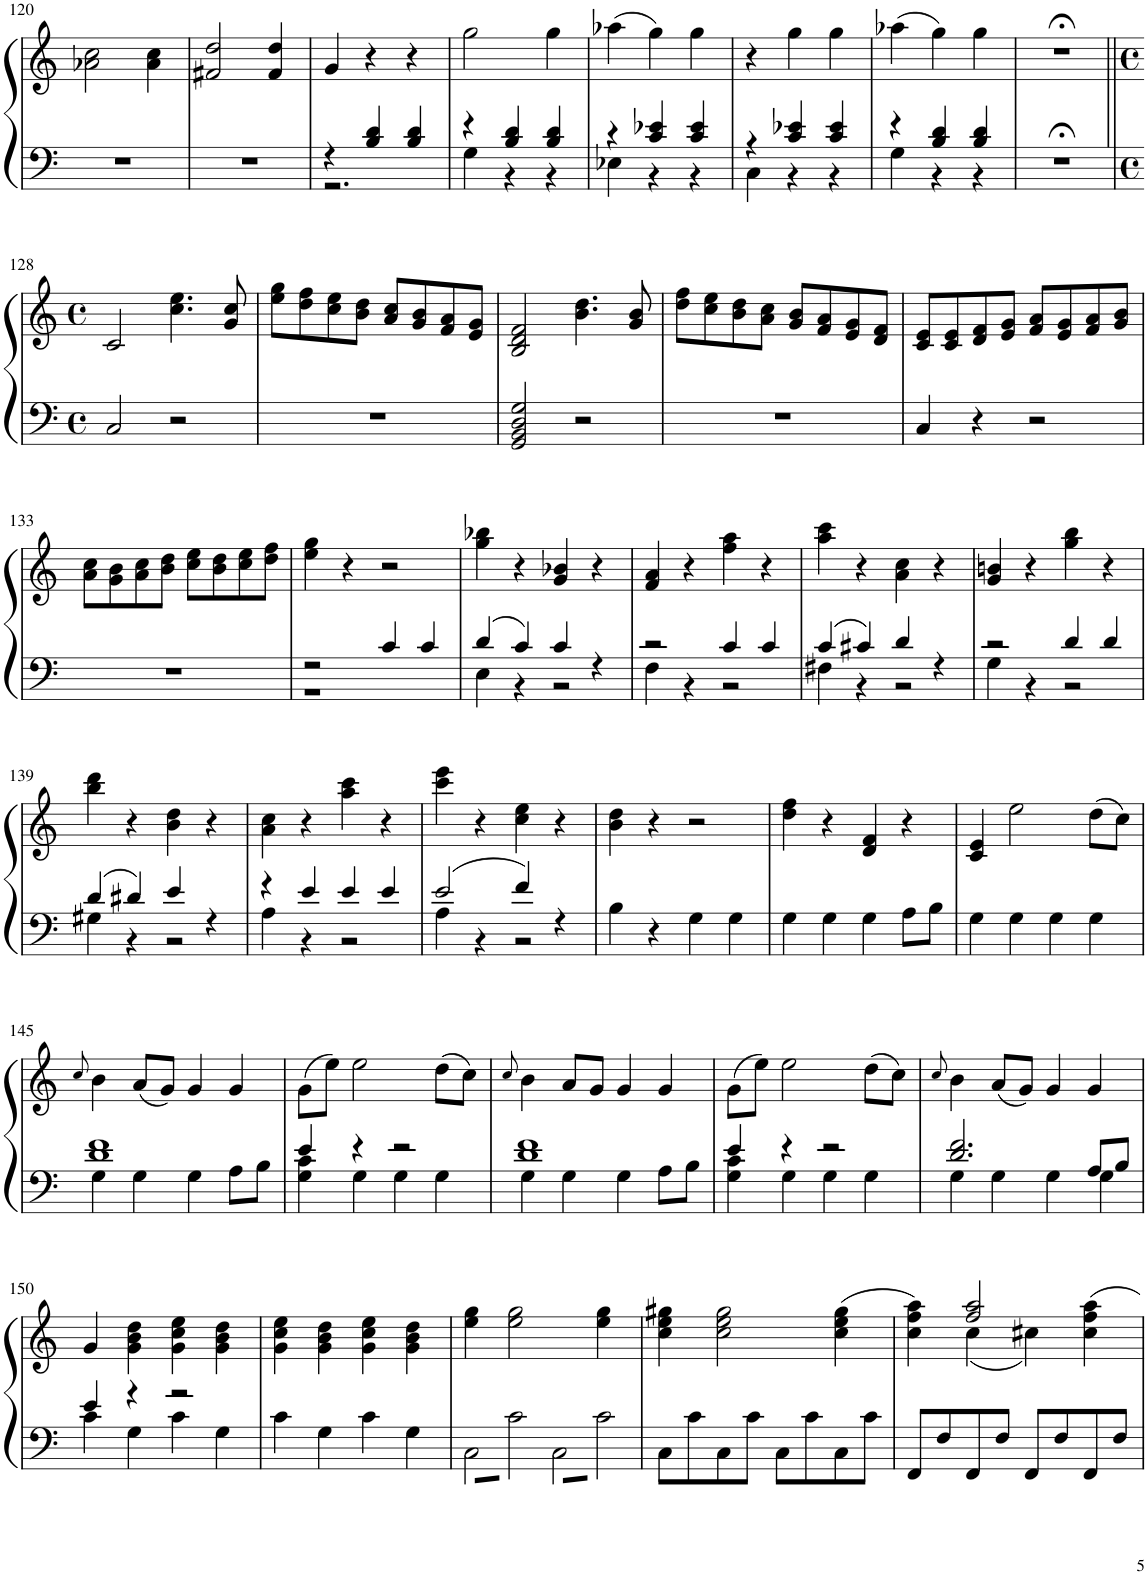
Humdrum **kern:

**kern	**kern
*part1	*part1
*staff2	*staff1
*I"Piano	*
*I'Pno.	*
!!LO:PB:g=z
*clefF4	*clefG2
*k[]	*k[]
*M3/4	*M3/4
=120	=120
2.r	2a-X\ 2cc\
.	4a-\ 4cc\
=121	=121
2.r	2f#X/ 2dd/
.	4f#/ 4dd/
=122	=122
*^	*
4r	2.r	4g/
4B/ 4d/	.	4r
4B/ 4d/	.	4r
=123	=123	=123
4r	4G\	2gg\
4B/ 4d/	4r	.
4B/ 4d/	4r	4gg\
=124	=124	=124
4r	4E-X\	(4aa-X\
4c/ 4e-X/	4r	4gg\)
4c/ 4e-/	4r	4gg\
=125	=125	=125
4r	4C\	4r
4c/ 4e-X/	4r	4gg\
4c/ 4e-/	4r	4gg\
=126	=126	=126
4r	4G\	(4aa-X\
4B/ 4d/	4r	4gg\)
4B/ 4d/	4r	4gg\
*v	*v	*
=127	=127
2.r;<	2.r;<
!!LO:LB:g=z
=128||	=128||
*M4/4	*M4/4
*met(c)	*met(c)
2C/	2c/
2r	4.cc\ 4.ee\
.	8g/ 8cc/
=129	=129
1r	8ee\ 8gg\L
.	8dd\ 8ff\
.	8cc\ 8ee\
.	8b\ 8dd\J
.	8a/ 8cc/L
.	8g/ 8b/
.	8f/ 8a/
.	8e/ 8g/J
=130	=130
2GG/ 2BB/ 2D/ 2G/	2B/ 2d/ 2f/
2r	4.b\ 4.dd\
.	8g/ 8b/
=131	=131
1r	8dd\ 8ff\L
.	8cc\ 8ee\
.	8b\ 8dd\
.	8a\ 8cc\J
.	8g/ 8b/L
.	8f/ 8a/
.	8e/ 8g/
.	8d/ 8f/J
=132	=132
4C/	8c/ 8e/L
.	8c/ 8e/
4r	8d/ 8f/
.	8e/ 8g/J
2r	8f/ 8a/L
.	8e/ 8g/
.	8f/ 8a/
.	8g/ 8b/J
!!LO:LB:g=z
=133	=133
1r	8a\ 8cc\L
.	8g\ 8b\
.	8a\ 8cc\
.	8b\ 8dd\J
.	8cc\ 8ee\L
.	8b\ 8dd\
.	8cc\ 8ee\
.	8dd\ 8ff\J
=134	=134
*^	*
2r	1r	4ee\ 4gg\
.	.	4r
4c/	.	2r
4c/	.	.
=135	=135	=135
4d/	4E\	4gg\ 4bb-X\
4c/	4r	4r
4c/	2r	4g/ 4b-X/
4r	.	4r
=136	=136	=136
2r	4F\	4f/ 4a/
.	4r	4r
4c/	2r	4ff\ 4aa\
4c/	.	4r
=137	=137	=137
4c/	4F#X\	4aa\ 4ccc\
4c#X/	4r	4r
4d/	2r	4a\ 4cc\
4r	.	4r
=138	=138	=138
2r	4G\	4g/ 4bn/
.	4r	4r
4d/	2r	4gg\ 4bb\
4d/	.	4r
!!LO:LB:g=z
=139	=139	=139
4d/	4G#X\	4bb\ 4ddd\
4d#X/	4r	4r
4e/	2r	4b\ 4dd\
4r	.	4r
=140	=140	=140
4r	4A\	4a\ 4cc\
4e/	4r	4r
4e/	2r	4aa\ 4ccc\
4e/	.	4r
=141	=141	=141
2e/	4A\	4ccc\ 4eee\
.	4r	4r
4f/	2r	4cc\ 4ee\
4r	.	4r
*v	*v	*
=142	=142
4B\	4b\ 4dd\
4r	4r
4G\	2r
4G\	.
=143	=143
4G\	4dd\ 4ff\
4G\	4r
4G\	4d/ 4f/
8A\L	4r
8B\J	.
=144	=144
4G\	4c/ 4e/
4G\	2ee\
4G\	.
4G\	(8dd\L
.	8cc\J)
!!LO:LB:g=z
=145	=145
.	8qcc/
*^	*
1d 1f	4G\	4b\
.	4G\	(8a/L
.	.	8g/J)
.	4G\	4g/
.	8A\L	4g/
.	8B\J	.
=146	=146	=146
4e/	4G\ 4c\	(8g\L
.	.	8ee\J)
4r	4G\	2ee\
2r	4G\	.
.	4G\	(8dd\L
.	.	8cc\J)
=147	=147	=147
.	.	8qcc/
1d 1f	4G\	4b\
.	4G\	8a/L
.	.	8g/J
.	4G\	4g/
.	8A\L	4g/
.	8B\J	.
=148	=148	=148
4e/	4G\ 4c\	(8g\L
.	.	8ee\J)
4r	4G\	2ee\
2r	4G\	.
.	4G\	(8dd\L
.	.	8cc\J)
=149	=149	=149
.	.	8qcc/
2.d/ 2.f/	4G\	4b\
.	4G\	(8a/L
.	.	8g/J)
.	4G\	4g/
8A/L	4G\	4g/
8B/J	.	.
!!LO:LB:g=z
=150	=150	=150
4e/	4c\	4g/
4r	4G\	4g\ 4b\ 4dd\
2r	4c\	4g\ 4cc\ 4ee\
.	4G\	4g\ 4b\ 4dd\
*v	*v	*
=151	=151
4c\	4g\ 4cc\ 4ee\
4G\	4g\ 4b\ 4dd\
4c\	4g\ 4cc\ 4ee\
4G\	4g\ 4b\ 4dd\
=152	=152
6.C\	4ee\ 4gg\
6.c\	2ee\ 2gg\
6.C\	.
6.c\	4ee\ 4gg\
=153	=153
8C\L	4cc\ 4ee\ 4gg#X\
8c\	.
8C\	2cc\ 2ee\ 2gg#\
8c\J	.
8C\L	.
8c\	.
8C\	(4cc\ 4ee\ 4gg#\
8c\J	.
=154	=154
*	*^
8FF/L	4cc\ 4ff\ 4aa\)	4ryy
8F/	.	.
8FF/	2ff/ 2aa/	(4cc\
8F/J	.	.
8FF/L	.	4cc#X\)
8F/	.	.
8FF/	4cc#\ 4ff\ 4aa\	4ryy
8F/J	.	.
*	*v	*v
=	=
*-	*-
